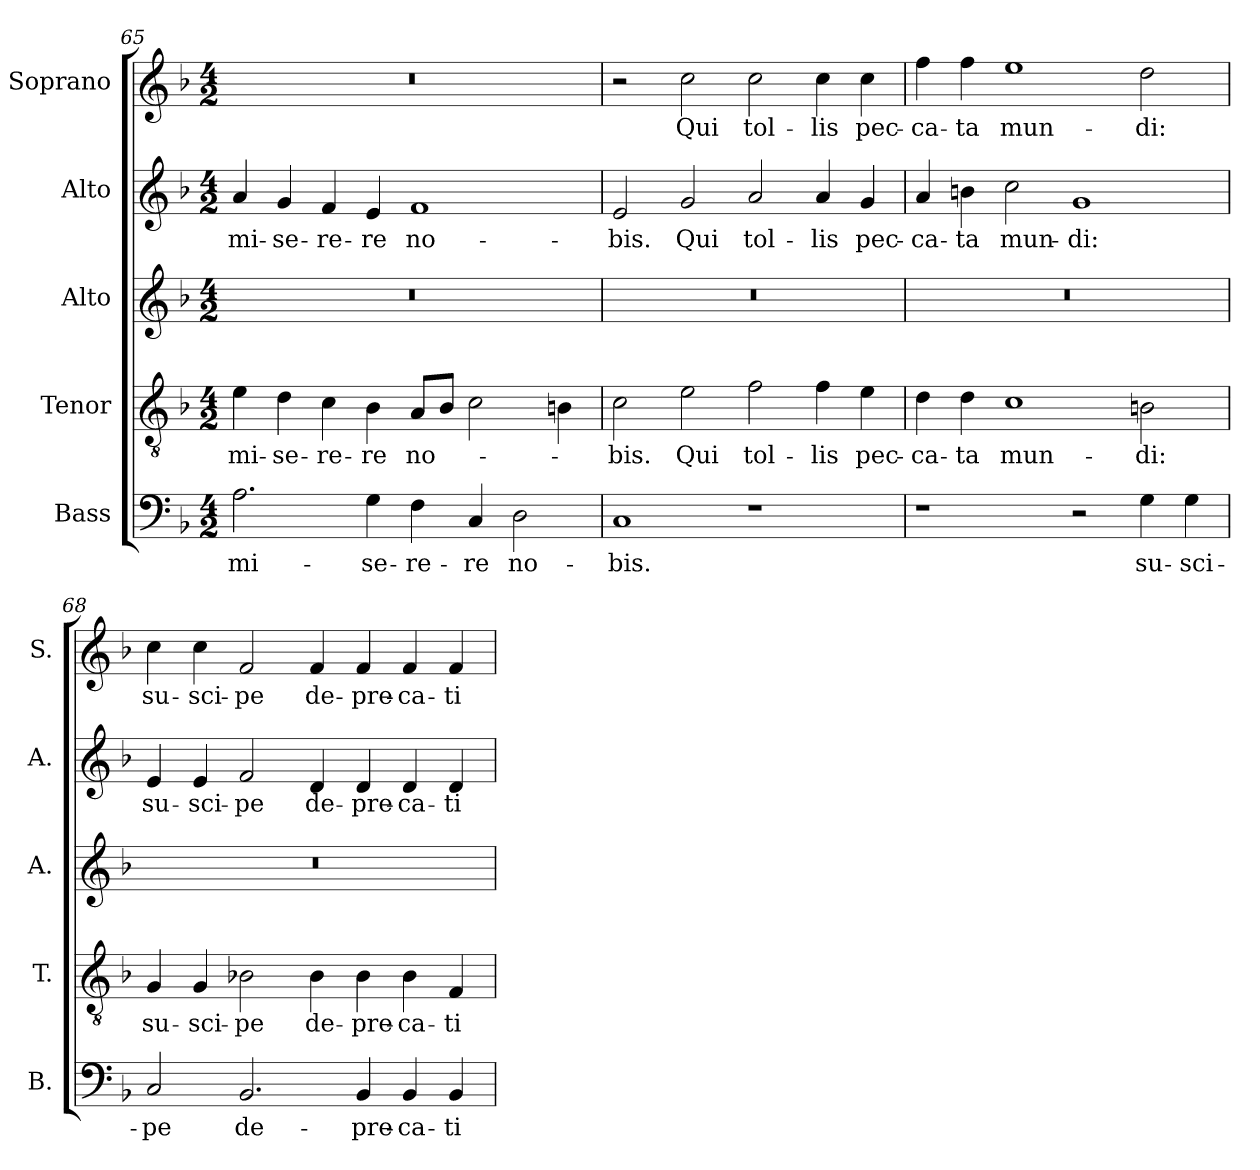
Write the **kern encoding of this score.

**kern	**text	**kern	**text	**kern	**kern	**text	**kern	**text
*part5	*part5	*part4	*part4	*part3	*part2	*part2	*part1	*part1
*staff5	*staff5	*staff4	*staff4	*staff3	*staff2	*staff2	*staff1	*staff1
*I"Bass	*	*I"Tenor	*	*I"Alto	*I"Alto	*	*I"Soprano	*
*I'B.	*	*I'T.	*	*I'A.	*I'A.	*	*I'S.	*
!!LO:LB:g=z
*clefF4	*	*clefGv2	*	*clefG2	*clefG2	*	*clefG2	*
*	*	*ITrd7c12	*	*	*	*	*	*
*k[b-]	*	*k[b-]	*	*k[b-]	*k[b-]	*	*k[b-]	*
*F:	*	*F:	*	*F:	*F:	*	*F:	*
*M4/2	*	*M4/2	*	*M4/2	*M4/2	*	*M4/2	*
=65	=65	=65	=65	=65	=65	=65	=65	=65
!	!LO:LY:b:color=#000000	!	!	!	!	!	!	!
!	!	!	!LO:LY:b:color=#000000	!LO:N:vis=1	!	!	!	!
!	!	!	!	!	!	!LO:LY:b:color=#000000	!LO:N:vis=1	!
2.Ai\	mi-	4Ei\	mi-	0r	4ai/	mi-	0r	.
!	!	!	!LO:LY:b:color=#000000	!	!	!	!	!
!	!	!	!	!	!	!LO:LY:b:color=#000000	!	!
.	.	4Di\	-se-	.	4gi/	-se-	.	.
!	!	!	!LO:LY:b:color=#000000	!	!	!	!	!
!	!	!	!	!	!	!LO:LY:b:color=#000000	!	!
.	.	4Ci\	-re-	.	4fi/	-re-	.	.
!	!LO:LY:b:color=#000000	!	!	!	!	!	!	!
!	!	!	!LO:LY:b:color=#000000	!	!	!	!	!
!	!	!	!	!	!	!LO:LY:b:color=#000000	!	!
4Gi\	-se-	4BB-i\	-re	.	4ei/	-re	.	.
!	!LO:LY:b:color=#000000	!	!	!	!	!	!	!
!	!	!	!LO:LY:b:color=#000000	!	!	!	!	!
!	!	!	!	!	!	!LO:LY:b:color=#000000	!	!
4Fi\	-re-	8AAi/L	no-	.	1fi	no-	.	.
.	.	8BB-i/J	.	.	.	.	.	.
!	!LO:LY:b:color=#000000	!	!	!	!	!	!	!
4Ci/	-re	2Ci\	.	.	.	.	.	.
!	!LO:LY:b:color=#000000	!	!	!	!	!	!	!
2Di\	no-	.	.	.	.	.	.	.
.	.	4BBni\	.	.	.	.	.	.
=66	=66	=66	=66	=66	=66	=66	=66	=66
!	!LO:LY:b:color=#000000	!	!	!	!	!	!	!
!	!	!	!LO:LY:b:color=#000000	!LO:N:vis=1	!	!	!	!
!	!	!	!	!	!	!LO:LY:b:color=#000000	!	!
1Ci	-bis.	2Ci\	-bis.	0r	2ei/	-bis.	2r	.
!	!	!	!LO:LY:b:color=#000000	!	!	!	!	!
!	!	!	!	!	!	!LO:LY:b:color=#000000	!	!
!	!	!	!	!	!	!	!	!LO:LY:b:color=#000000
.	.	2Ei\	Qui	.	2gi/	Qui	2cci\	Qui
!	!	!	!LO:LY:b:color=#000000	!	!	!	!	!
!	!	!	!	!	!	!LO:LY:b:color=#000000	!	!
!	!	!	!	!	!	!	!	!LO:LY:b:color=#000000
1r	.	2Fi\	tol-	.	2ai/	tol-	2cci\	tol-
!	!	!	!LO:LY:b:color=#000000	!	!	!	!	!
!	!	!	!	!	!	!LO:LY:b:color=#000000	!	!
!	!	!	!	!	!	!	!	!LO:LY:b:color=#000000
.	.	4Fi\	-lis	.	4ai/	-lis	4cci\	-lis
!	!	!	!LO:LY:b:color=#000000	!	!	!	!	!
!	!	!	!	!	!	!LO:LY:b:color=#000000	!	!
!	!	!	!	!	!	!	!	!LO:LY:b:color=#000000
.	.	4Ei\	pec-	.	4gi/	pec-	4cci\	pec-
=67	=67	=67	=67	=67	=67	=67	=67	=67
!	!	!	!LO:LY:b:color=#000000	!LO:N:vis=1	!	!	!	!
!	!	!	!	!	!	!LO:LY:b:color=#000000	!	!
!	!	!	!	!	!	!	!	!LO:LY:b:color=#000000
1r	.	4Di\	-ca-	0r	4ai/	-ca-	4ffi\	-ca-
!	!	!	!LO:LY:b:color=#000000	!	!	!	!	!
!	!	!	!	!	!	!LO:LY:b:color=#000000	!	!
!	!	!	!	!	!	!	!	!LO:LY:b:color=#000000
.	.	4Di\	-ta	.	4bni\	-ta	4ffi\	-ta
!	!	!	!LO:LY:b:color=#000000	!	!	!	!	!
!	!	!	!	!	!	!LO:LY:b:color=#000000	!	!
!	!	!	!	!	!	!	!	!LO:LY:b:color=#000000
.	.	1Ci	mun-	.	2cci\	mun-	1eei	mun-
!	!	!	!	!	!	!LO:LY:b:color=#000000	!	!
2r	.	.	.	.	1gi	-di:	.	.
!	!LO:LY:b:color=#000000	!	!	!	!	!	!	!
!	!	!	!LO:LY:b:color=#000000	!	!	!	!	!
!	!	!	!	!	!	!	!	!LO:LY:b:color=#000000
4Gi\	su-	2BBni\	-di:	.	.	.	2ddi\	-di:
!	!LO:LY:b:color=#000000	!	!	!	!	!	!	!
4Gi\	-sci-	.	.	.	.	.	.	.
=68	=68	=68	=68	=68	=68	=68	=68	=68
!	!LO:LY:b:color=#000000	!	!	!	!	!	!	!
!	!	!	!LO:LY:b:color=#000000	!LO:N:vis=1	!	!	!	!
!	!	!	!	!	!	!LO:LY:b:color=#000000	!	!
!	!	!	!	!	!	!	!	!LO:LY:b:color=#000000
2Ci/	-pe	4GGi/	su-	0r	4ei/	su-	4cci\	su-
!	!	!	!LO:LY:b:color=#000000	!	!	!	!	!
!	!	!	!	!	!	!LO:LY:b:color=#000000	!	!
!	!	!	!	!	!	!	!	!LO:LY:b:color=#000000
.	.	4GGi/	-sci-	.	4ei/	-sci-	4cci\	-sci-
!	!LO:LY:b:color=#000000	!	!	!	!	!	!	!
!	!	!	!LO:LY:b:color=#000000	!	!	!	!	!
!	!	!	!	!	!	!LO:LY:b:color=#000000	!	!
!	!	!	!	!	!	!	!	!LO:LY:b:color=#000000
2.BB-i/	de-	2BB-Xi\	-pe	.	2fi/	-pe	2fi/	-pe
!	!	!	!LO:LY:b:color=#000000	!	!	!	!	!
!	!	!	!	!	!	!LO:LY:b:color=#000000	!	!
!	!	!	!	!	!	!	!	!LO:LY:b:color=#000000
.	.	4BB-i\	de-	.	4di/	de-	4fi/	de-
!	!LO:LY:b:color=#000000	!	!	!	!	!	!	!
!	!	!	!LO:LY:b:color=#000000	!	!	!	!	!
!	!	!	!	!	!	!LO:LY:b:color=#000000	!	!
!	!	!	!	!	!	!	!	!LO:LY:b:color=#000000
4BB-i/	-pre-	4BB-i\	-pre-	.	4di/	-pre-	4fi/	-pre-
!	!LO:LY:b:color=#000000	!	!	!	!	!	!	!
!	!	!	!LO:LY:b:color=#000000	!	!	!	!	!
!	!	!	!	!	!	!LO:LY:b:color=#000000	!	!
!	!	!	!	!	!	!	!	!LO:LY:b:color=#000000
4BB-i/	-ca-	4BB-i\	-ca-	.	4di/	-ca-	4fi/	-ca-
!	!LO:LY:b:color=#000000	!	!	!	!	!	!	!
!	!	!	!LO:LY:b:color=#000000	!	!	!	!	!
!	!	!	!	!	!	!LO:LY:b:color=#000000	!	!
!	!	!	!	!	!	!	!	!LO:LY:b:color=#000000
4BB-i/	-ti-	4FFi/	-ti-	.	4di/	-ti-	4fi/	-ti-
=	=	=	=	=	=	=	=	=
*-	*-	*-	*-	*-	*-	*-	*-	*-
